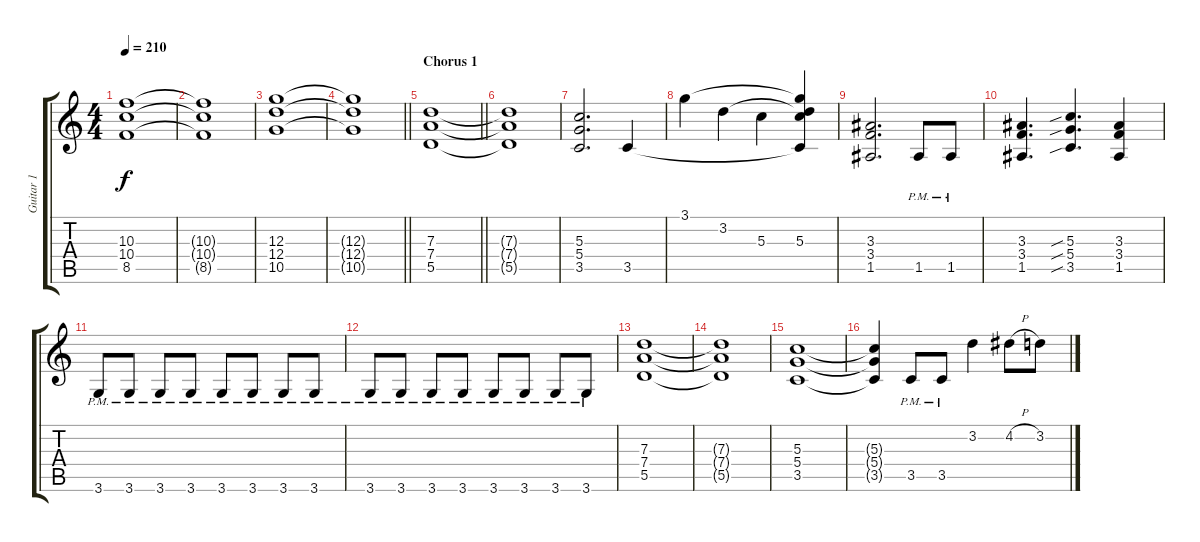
\track ("Guitar 1" "Guitar 1") {instrument distortionguitar}
\staff {score tabs}
\tuning (E4 B3 G3 D3 A2 E2) {hide}
\ts (4 4)
\tempo 210
\clef g2
\ks c
(10.3 10.4 8.5).1{dy f} |
(10.3{t} 10.4{t} 8.5{t}).1 |
(12.3 12.4 10.5).1 |
\barLineRight lightlight
(12.3{t} 12.4{t} 10.5{t}).1 |
\section ("" "Chorus 1")
\barLineRight lightlight
(7.3 7.4 5.5).1 |
(7.3{t} 7.4{t} 5.5{t}).1 |
(5.3 5.4 3.5).2{d} 3.5.4 |
3.1.4 3.2.4 5.3.4 (3.1{t} 3.2{t} 5.3 3.5{t}).4 |
(3.3 3.4 1.5).2{d} 1.5{pm}.8 1.5{pm}.8 |
(3.3 3.4 1.5).4{d} (5.3{sib} 5.4{sib} 3.5{sib}).4{d} (3.3 3.4 1.5).4 |
3.6{pm}.8 3.6{pm}.8 3.6{pm}.8 3.6{pm}.8 3.6{pm}.8 3.6{pm}.8 3.6{pm}.8 3.6{pm}.8 |
3.6{pm}.8 3.6{pm}.8 3.6{pm}.8 3.6{pm}.8 3.6{pm}.8 3.6{pm}.8 3.6{pm}.8 3.6{pm}.8 |
(7.3 7.4 5.5).1 |
(7.3{t} 7.4{t} 5.5{t}).1 |
(5.3 5.4 3.5).1 |
(5.3{t} 5.4{t} 3.5{t}).4 3.5{pm}.8 3.5{pm}.8 3.2.4 4.2{h}.8 3.2.8
